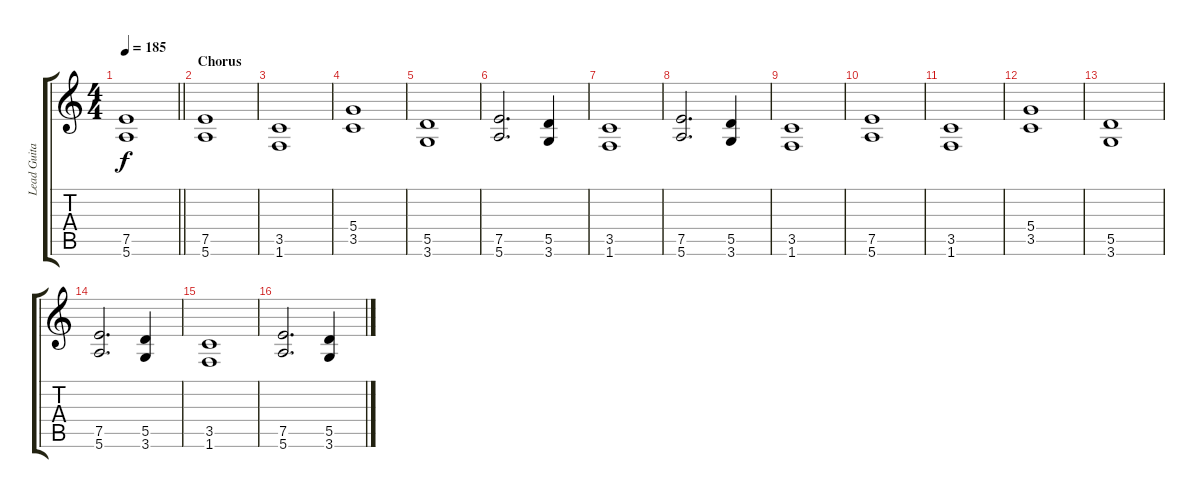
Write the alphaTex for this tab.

\track ("Lead Guitar" "Lead Guita") {instrument distortionguitar}
\staff {score tabs}
\tuning (E4 B3 G3 D3 A2 E2) {hide}
\ts (4 4)
\tempo 185
\clef g2
\barLineRight lightlight
\ks c
(7.5{t} 5.6{t}).1{dy f} |
\section ("" "Chorus")
(7.5 5.6).1 |
(3.5 1.6).1 |
(5.4 3.5).1 |
(5.5 3.6).1 |
(7.5 5.6).2{d} (5.5 3.6).4 |
(3.5 1.6).1 |
(7.5 5.6).2{d} (5.5 3.6).4 |
(3.5 1.6).1 |
(7.5 5.6).1 |
(3.5 1.6).1 |
(5.4 3.5).1 |
(5.5 3.6).1 |
(7.5 5.6).2{d} (5.5 3.6).4 |
(3.5 1.6).1 |
(7.5 5.6).2{d} (5.5 3.6).4
